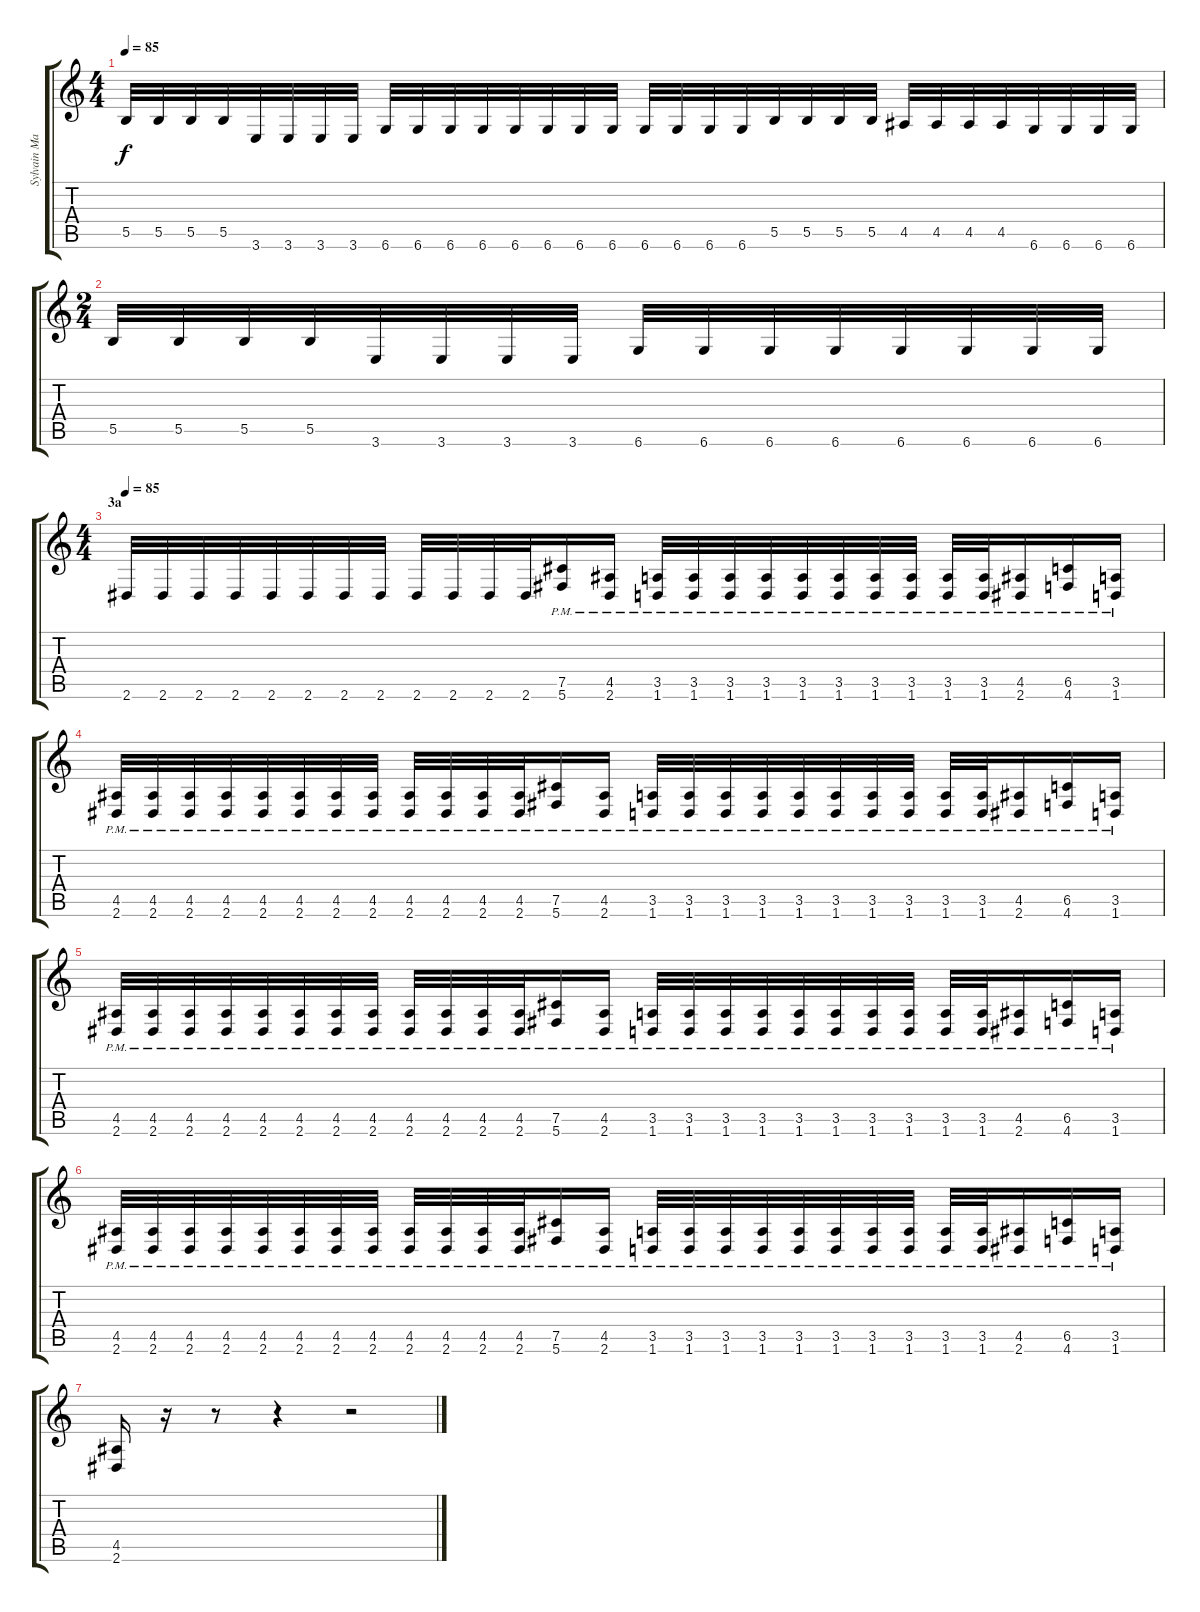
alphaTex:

\track ("Sylvain Marcoux " "Sylvain Ma") {instrument distortionguitar}
\staff {score tabs}
\tuning (Db4 Ab3 E3 B2 Gb2 Db2) {hide}
\ts (4 4)
\tempo 85
\clef g2
\ks c
5.5.32{dy f} 5.5.32 5.5.32 5.5.32 3.6.32 3.6.32 3.6.32 3.6.32 6.6.32 6.6.32 6.6.32 6.6.32 6.6.32 6.6.32 6.6.32 6.6.32 6.6.32 6.6.32 6.6.32 6.6.32 5.5.32 5.5.32 5.5.32 5.5.32 4.5.32 4.5.32 4.5.32 4.5.32 6.6.32 6.6.32 6.6.32 6.6.32 |
\ts (2 4)
5.5.32 5.5.32 5.5.32 5.5.32 3.6.32 3.6.32 3.6.32 3.6.32 6.6.32 6.6.32 6.6.32 6.6.32 6.6.32 6.6.32 6.6.32 6.6.32 |
\ts (4 4)
\section ("" "3a")
\tempo 85
2.6.32 2.6.32 2.6.32 2.6.32 2.6.32 2.6.32 2.6.32 2.6.32 2.6.32 2.6.32 2.6.32 2.6.32 (7.5{pm} 5.6{pm}).16 (4.5{pm} 2.6{pm}).16 (3.5{pm} 1.6{pm}).32 (3.5{pm} 1.6{pm}).32 (3.5{pm} 1.6{pm}).32 (3.5{pm} 1.6{pm}).32 (3.5{pm} 1.6{pm}).32 (3.5{pm} 1.6{pm}).32 (3.5{pm} 1.6{pm}).32 (3.5{pm} 1.6{pm}).32 (3.5{pm} 1.6{pm}).32 (3.5{pm} 1.6{pm}).32 (4.5{pm} 2.6{pm}).16 (6.5{pm} 4.6{pm}).16 (3.5{pm} 1.6{pm}).16 |
(4.5{pm} 2.6{pm}).32 (4.5{pm} 2.6{pm}).32 (4.5{pm} 2.6{pm}).32 (4.5{pm} 2.6{pm}).32 (4.5{pm} 2.6{pm}).32 (4.5{pm} 2.6{pm}).32 (4.5{pm} 2.6{pm}).32 (4.5{pm} 2.6{pm}).32 (4.5{pm} 2.6{pm}).32 (4.5{pm} 2.6{pm}).32 (4.5{pm} 2.6{pm}).32 (4.5{pm} 2.6{pm}).32 (7.5{pm} 5.6{pm}).16 (4.5{pm} 2.6{pm}).16 (3.5{pm} 1.6{pm}).32 (3.5{pm} 1.6{pm}).32 (3.5{pm} 1.6{pm}).32 (3.5{pm} 1.6{pm}).32 (3.5{pm} 1.6{pm}).32 (3.5{pm} 1.6{pm}).32 (3.5{pm} 1.6{pm}).32 (3.5{pm} 1.6{pm}).32 (3.5{pm} 1.6{pm}).32 (3.5{pm} 1.6{pm}).32 (4.5{pm} 2.6{pm}).16 (6.5{pm} 4.6{pm}).16 (3.5{pm} 1.6{pm}).16 |
(4.5{pm} 2.6{pm}).32 (4.5{pm} 2.6{pm}).32 (4.5{pm} 2.6{pm}).32 (4.5{pm} 2.6{pm}).32 (4.5{pm} 2.6{pm}).32 (4.5{pm} 2.6{pm}).32 (4.5{pm} 2.6{pm}).32 (4.5{pm} 2.6{pm}).32 (4.5{pm} 2.6{pm}).32 (4.5{pm} 2.6{pm}).32 (4.5{pm} 2.6{pm}).32 (4.5{pm} 2.6{pm}).32 (7.5{pm} 5.6{pm}).16 (4.5{pm} 2.6{pm}).16 (3.5{pm} 1.6{pm}).32 (3.5{pm} 1.6{pm}).32 (3.5{pm} 1.6{pm}).32 (3.5{pm} 1.6{pm}).32 (3.5{pm} 1.6{pm}).32 (3.5{pm} 1.6{pm}).32 (3.5{pm} 1.6{pm}).32 (3.5{pm} 1.6{pm}).32 (3.5{pm} 1.6{pm}).32 (3.5{pm} 1.6{pm}).32 (4.5{pm} 2.6{pm}).16 (6.5{pm} 4.6{pm}).16 (3.5{pm} 1.6{pm}).16 |
(4.5{pm} 2.6{pm}).32 (4.5{pm} 2.6{pm}).32 (4.5{pm} 2.6{pm}).32 (4.5{pm} 2.6{pm}).32 (4.5{pm} 2.6{pm}).32 (4.5{pm} 2.6{pm}).32 (4.5{pm} 2.6{pm}).32 (4.5{pm} 2.6{pm}).32 (4.5{pm} 2.6{pm}).32 (4.5{pm} 2.6{pm}).32 (4.5{pm} 2.6{pm}).32 (4.5{pm} 2.6{pm}).32 (7.5{pm} 5.6{pm}).16 (4.5{pm} 2.6{pm}).16 (3.5{pm} 1.6{pm}).32 (3.5{pm} 1.6{pm}).32 (3.5{pm} 1.6{pm}).32 (3.5{pm} 1.6{pm}).32 (3.5{pm} 1.6{pm}).32 (3.5{pm} 1.6{pm}).32 (3.5{pm} 1.6{pm}).32 (3.5{pm} 1.6{pm}).32 (3.5{pm} 1.6{pm}).32 (3.5{pm} 1.6{pm}).32 (4.5{pm} 2.6{pm}).16 (6.5{pm} 4.6{pm}).16 (3.5{pm} 1.6{pm}).16 |
(4.5 2.6).16 r.16 r.8 r.4 r.2
